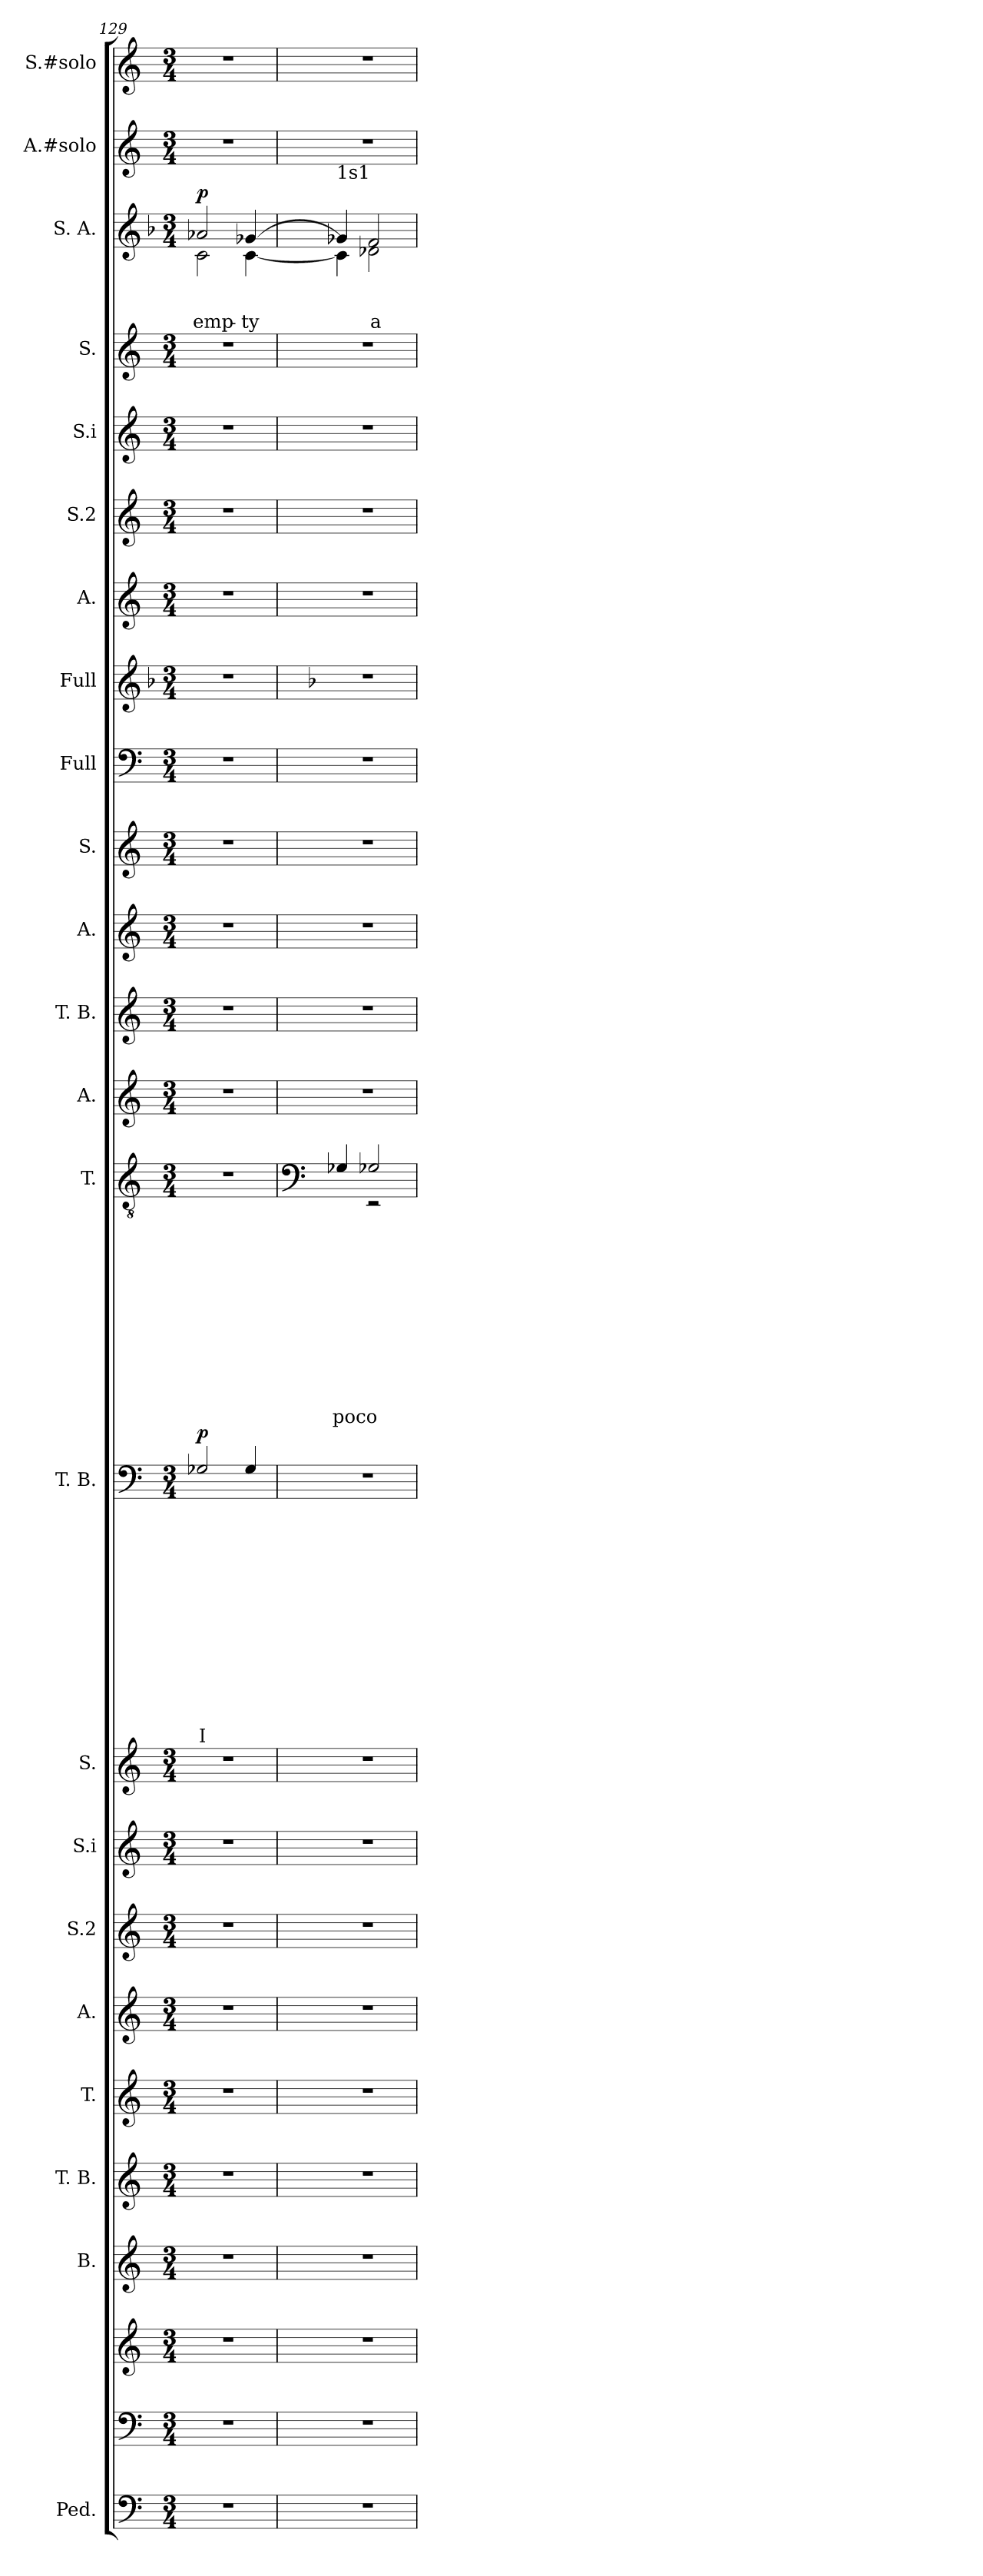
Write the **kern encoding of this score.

**kern	**kern	**kern	**kern	**kern	**kern	**kern	**kern	**kern	**kern	**kern	**text	**text	**text	**text	**text	**text	**text	**text	**text	**text	**text	**text	**text	**dynam	**kern	**text	**text	**text	**text	**text	**text	**text	**text	**text	**text	**text	**text	**kern	**kern	**kern	**kern	**kern	**kern	**kern	**kern	**kern	**kern	**kern	**text	**text	**text	**dynam	**kern	**kern
*part25	*part24	*part23	*part22	*part21	*part20	*part19	*part18	*part17	*part16	*part15	*part15	*part15	*part15	*part15	*part15	*part15	*part15	*part15	*part15	*part15	*part15	*part15	*part15	*part15	*part14	*part14	*part14	*part14	*part14	*part14	*part14	*part14	*part14	*part14	*part14	*part14	*part14	*part13	*part12	*part11	*part10	*part9	*part8	*part7	*part6	*part5	*part4	*part3	*part3	*part3	*part3	*part3	*part2	*part1
*staff25	*staff24	*staff23	*staff22	*staff21	*staff20	*staff19	*staff18	*staff17	*staff16	*staff15	*staff15	*staff15	*staff15	*staff15	*staff15	*staff15	*staff15	*staff15	*staff15	*staff15	*staff15	*staff15	*staff15	*staff15	*staff14	*staff14	*staff14	*staff14	*staff14	*staff14	*staff14	*staff14	*staff14	*staff14	*staff14	*staff14	*staff14	*staff13	*staff12	*staff11	*staff10	*staff9	*staff8	*staff7	*staff6	*staff5	*staff4	*staff3	*staff3	*staff3	*staff3	*staff3	*staff2	*staff1
*I"Ped.	*	*	*I"B.	*I"T. B.	*I"T.	*I"A.	*I"S.2	*I"S.i	*I"S.	*I"T. B.	*	*	*	*	*	*	*	*	*	*	*	*	*	*	*I"T.	*	*	*	*	*	*	*	*	*	*	*	*	*I"A.	*I"T. B.	*I"A.	*I"S.	*I"Full	*I"Full	*I"A.	*I"S.2	*I"S.i	*I"S.	*I"S. A.	*	*	*	*	*I"A.#solo	*I"S.#solo
*I'Ped.	*	*	*	*I'T. B.	*I'T.	*I'A.	*I'S.2	*I'S.i	*I'S.	*I'T. B.	*	*	*	*	*	*	*	*	*	*	*	*	*	*	*I'T.	*	*	*	*	*	*	*	*	*	*	*	*	*	*I'T. B.	*I'A.	*I'S.	*	*	*I'A.	*I'S.2	*I'S.i	*I'S.	*I'S. A.	*	*	*	*	*I'A.#solo	*I'S.#solo
*clefF4	*clefF4	*clefG2	*clefG2	*clefG2	*clefG2	*clefG2	*clefG2	*clefG2	*clefG2	*clefF4	*	*	*	*	*	*	*	*	*	*	*	*	*	*	*clefGv2	*	*	*	*	*	*	*	*	*	*	*	*	*clefG2	*clefG2	*clefG2	*clefG2	*clefF4	*clefG2	*clefG2	*clefG2	*clefG2	*clefG2	*clefG2	*	*	*	*	*clefG2	*clefG2
*	*	*	*	*	*	*	*	*	*	*	*	*	*	*	*	*	*	*	*	*	*	*	*	*	*	*	*	*	*	*	*	*	*	*	*	*	*	*	*	*	*	*	*ITrd3c5	*	*	*	*	*	*	*	*	*	*	*
*k[]	*k[]	*k[]	*k[]	*k[]	*k[]	*k[]	*k[]	*k[]	*k[]	*k[]	*	*	*	*	*	*	*	*	*	*	*	*	*	*	*k[]	*	*	*	*	*	*	*	*	*	*	*	*	*k[]	*k[]	*k[]	*k[]	*k[]	*k[]	*k[]	*k[]	*k[]	*k[]	*k[b-]	*	*	*	*	*k[]	*k[]
*C:	*C:	*C:	*C:	*C:	*C:	*C:	*C:	*C:	*C:	*C:	*	*	*	*	*	*	*	*	*	*	*	*	*	*	*C:	*	*	*	*	*	*	*	*	*	*	*	*	*C:	*C:	*C:	*C:	*C:	*C:	*C:	*C:	*C:	*C:	*F:	*	*	*	*	*C:	*C:
*M3/4	*M3/4	*M3/4	*M3/4	*M3/4	*M3/4	*M3/4	*M3/4	*M3/4	*M3/4	*M3/4	*	*	*	*	*	*	*	*	*	*	*	*	*	*	*M3/4	*	*	*	*	*	*	*	*	*	*	*	*	*M3/4	*M3/4	*M3/4	*M3/4	*M3/4	*M3/4	*M3/4	*M3/4	*M3/4	*M3/4	*M3/4	*	*	*	*	*M3/4	*M3/4
=129	=129	=129	=129	=129	=129	=129	=129	=129	=129	=129	=129	=129	=129	=129	=129	=129	=129	=129	=129	=129	=129	=129	=129	=129	=129	=129	=129	=129	=129	=129	=129	=129	=129	=129	=129	=129	=129	=129	=129	=129	=129	=129	=129	=129	=129	=129	=129	=129	=129	=129	=129	=129	=129	=129
!	!	!	!	!	!	!	!	!	!	!	!	!	!	!	!	!	!	!	!	!	!	!	!LO:LY:b	!LO:DY:a	!	!	!	!	!	!	!	!	!	!	!	!	!	!	!	!	!	!	!	!	!	!	!	!	!	!	!LO:LY:b	!LO:DY:a	!	!
*	*	*	*	*	*	*	*	*	*	*	*	*	*	*	*	*	*	*	*	*	*	*	*	*	*	*	*	*	*	*	*	*	*	*	*	*	*	*	*	*	*	*	*	*	*	*	*	*^	*	*	*	*	*	*
2.r	2.r	2.r	2.r	2.r	2.r	2.r	2.r	2.r	2.r	2G-X/	.	.	.	.	.	.	.	.	.	.	.	.	I	p	2.r	.	.	.	.	.	.	.	.	.	.	.	.	2.r	2.r	2.r	2.r	2.r	2.r	2.r	2.r	2.r	2.r	2a-X/	2c\	.	.	emp-	p	2.r	2.r
!	!	!	!	!	!	!	!	!	!	!	!	!	!	!	!	!	!	!	!	!	!	!	!	!	!	!	!	!	!	!	!	!	!	!	!	!	!	!	!	!	!	!	!	!	!	!	!	!	!	!	!	!LO:LY:b	!	!	!
.	.	.	.	.	.	.	.	.	.	4G-/	.	.	.	.	.	.	.	.	.	.	.	.	.	.	.	.	.	.	.	.	.	.	.	.	.	.	.	.	.	.	.	.	.	.	.	.	.	[<4g-X/	[<4c\	.	.	-ty	.	.	.
!!LO:PB:g=z
=130	=130	=130	=130	=130	=130	=130	=130	=130	=130	=130	=130	=130	=130	=130	=130	=130	=130	=130	=130	=130	=130	=130	=130	=130	=130	=130	=130	=130	=130	=130	=130	=130	=130	=130	=130	=130	=130	=130	=130	=130	=130	=130	=130	=130	=130	=130	=130	=130	=130	=130	=130	=130	=130	=130	=130
*	*	*	*	*	*	*	*	*	*	*	*	*	*	*	*	*	*	*	*	*	*	*	*	*	*clefF4	*	*	*	*	*	*	*	*	*	*	*	*	*	*	*	*	*	*	*	*	*	*	*	*	*	*	*	*	*	*
*	*	*	*	*	*	*	*	*	*	*	*	*	*	*	*	*	*	*	*	*	*	*	*	*	*	*	*	*	*	*	*	*	*	*	*	*	*	*	*	*	*	*	*	*	*	*	*	*k[]	*	*	*	*	*	*	*
*	*	*	*	*	*	*	*	*	*	*	*	*	*	*	*	*	*	*	*	*	*	*	*	*	*	*	*	*	*	*	*	*	*	*	*	*	*	*	*	*	*	*	*	*	*	*	*	*C:	*	*	*	*	*	*	*
!	!	!	!	!	!	!	!	!	!	!	!	!	!	!	!	!	!	!	!	!	!	!	!	!	!	!	!	!	!	!	!	!	!	!	!	!	!	!	!	!	!	!	!	!	!	!	!	!	!	!	!	!	!	!LO:TX:b:t=1s1	!
!	!	!	!	!	!	!	!	!	!	!	!	!	!	!	!	!	!	!	!	!	!	!	!	!	!	!	!	!	!	!	!	!	!	!	!	!	!LO:LY:b	!	!	!	!	!	!	!	!	!	!	!	!	!	!	!	!	!	!
*	*	*	*	*	*	*	*	*	*	*	*	*	*	*	*	*	*	*	*	*	*	*	*	*	*^	*	*	*	*	*	*	*	*	*	*	*	*	*	*	*	*	*	*	*	*	*	*	*	*	*	*	*	*	*	*
2.r	2.r	2.r	2.r	2.r	2.r	2.r	2.r	2.r	2.r	2.r	.	.	.	.	.	.	.	.	.	.	.	.	.	.	4G-X/	4ryy	.	.	.	.	.	.	.	.	.	.	.	poco	2.r	2.r	2.r	2.r	2.r	2.r	2.r	2.r	2.r	2.r	4g-X/]	4c\]	.	.	.	.	2.r	2.r
!	!	!	!	!	!	!	!	!	!	!	!	!	!	!	!	!	!	!	!	!	!	!	!	!	!	!	!	!	!	!	!	!	!	!	!	!	!	!	!	!	!	!	!	!	!	!	!	!	!	!	!	!	!LO:LY:b	!	!	!
.	.	.	.	.	.	.	.	.	.	.	.	.	.	.	.	.	.	.	.	.	.	.	.	.	2G-X/	2rEE	.	.	.	.	.	.	.	.	.	.	.	.	.	.	.	.	.	.	.	.	.	.	2f/	2d-X\	.	.	a-	.	.	.
*	*	*	*	*	*	*	*	*	*	*	*	*	*	*	*	*	*	*	*	*	*	*	*	*	*v	*v	*	*	*	*	*	*	*	*	*	*	*	*	*	*	*	*	*	*	*	*	*	*	*v	*v	*	*	*	*	*	*
=	=	=	=	=	=	=	=	=	=	=	=	=	=	=	=	=	=	=	=	=	=	=	=	=	=	=	=	=	=	=	=	=	=	=	=	=	=	=	=	=	=	=	=	=	=	=	=	=	=	=	=	=	=	=
*-	*-	*-	*-	*-	*-	*-	*-	*-	*-	*-	*-	*-	*-	*-	*-	*-	*-	*-	*-	*-	*-	*-	*-	*-	*-	*-	*-	*-	*-	*-	*-	*-	*-	*-	*-	*-	*-	*-	*-	*-	*-	*-	*-	*-	*-	*-	*-	*-	*-	*-	*-	*-	*-	*-
